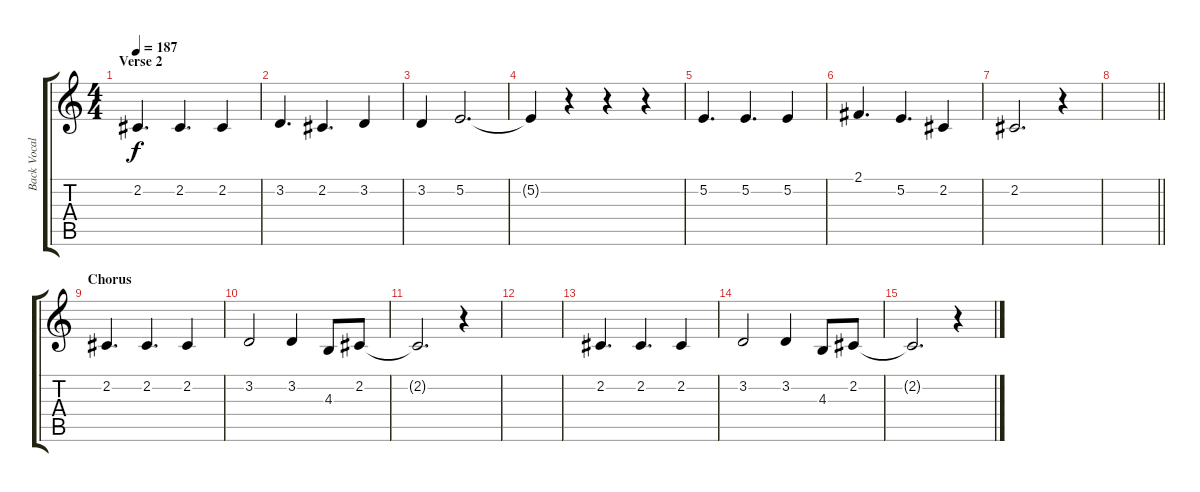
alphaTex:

\track ("Back Vocals" "Back Vocal") {instrument tenorsax}
\staff {score tabs}
\tuning (E4 B3 G3 D3 A2 E2) {hide}
\ts (4 4)
\section ("" "Verse 2")
\tempo 187
\clef g2
\ks c
2.2.4{d dy f} 2.2.4{d} 2.2.4 |
3.2.4{d} 2.2.4{d} 3.2.4 |
3.2.4 5.2.2{d} |
5.2{t}.4 r.4 r.4 r.4 |
5.2.4{d} 5.2.4{d} 5.2.4 |
2.1.4{d} 5.2.4{d} 2.2.4 |
2.2.2{d} r.4 |
\barLineRight lightlight
|
\section ("" "Chorus")
2.2.4{d} 2.2.4{d} 2.2.4 |
3.2.2 3.2.4 4.3.8 2.2.8 |
2.2{t}.2{d} r.4 |
|
2.2.4{d} 2.2.4{d} 2.2.4 |
3.2.2 3.2.4 4.3.8 2.2.8 |
2.2{t}.2{d} r.4
